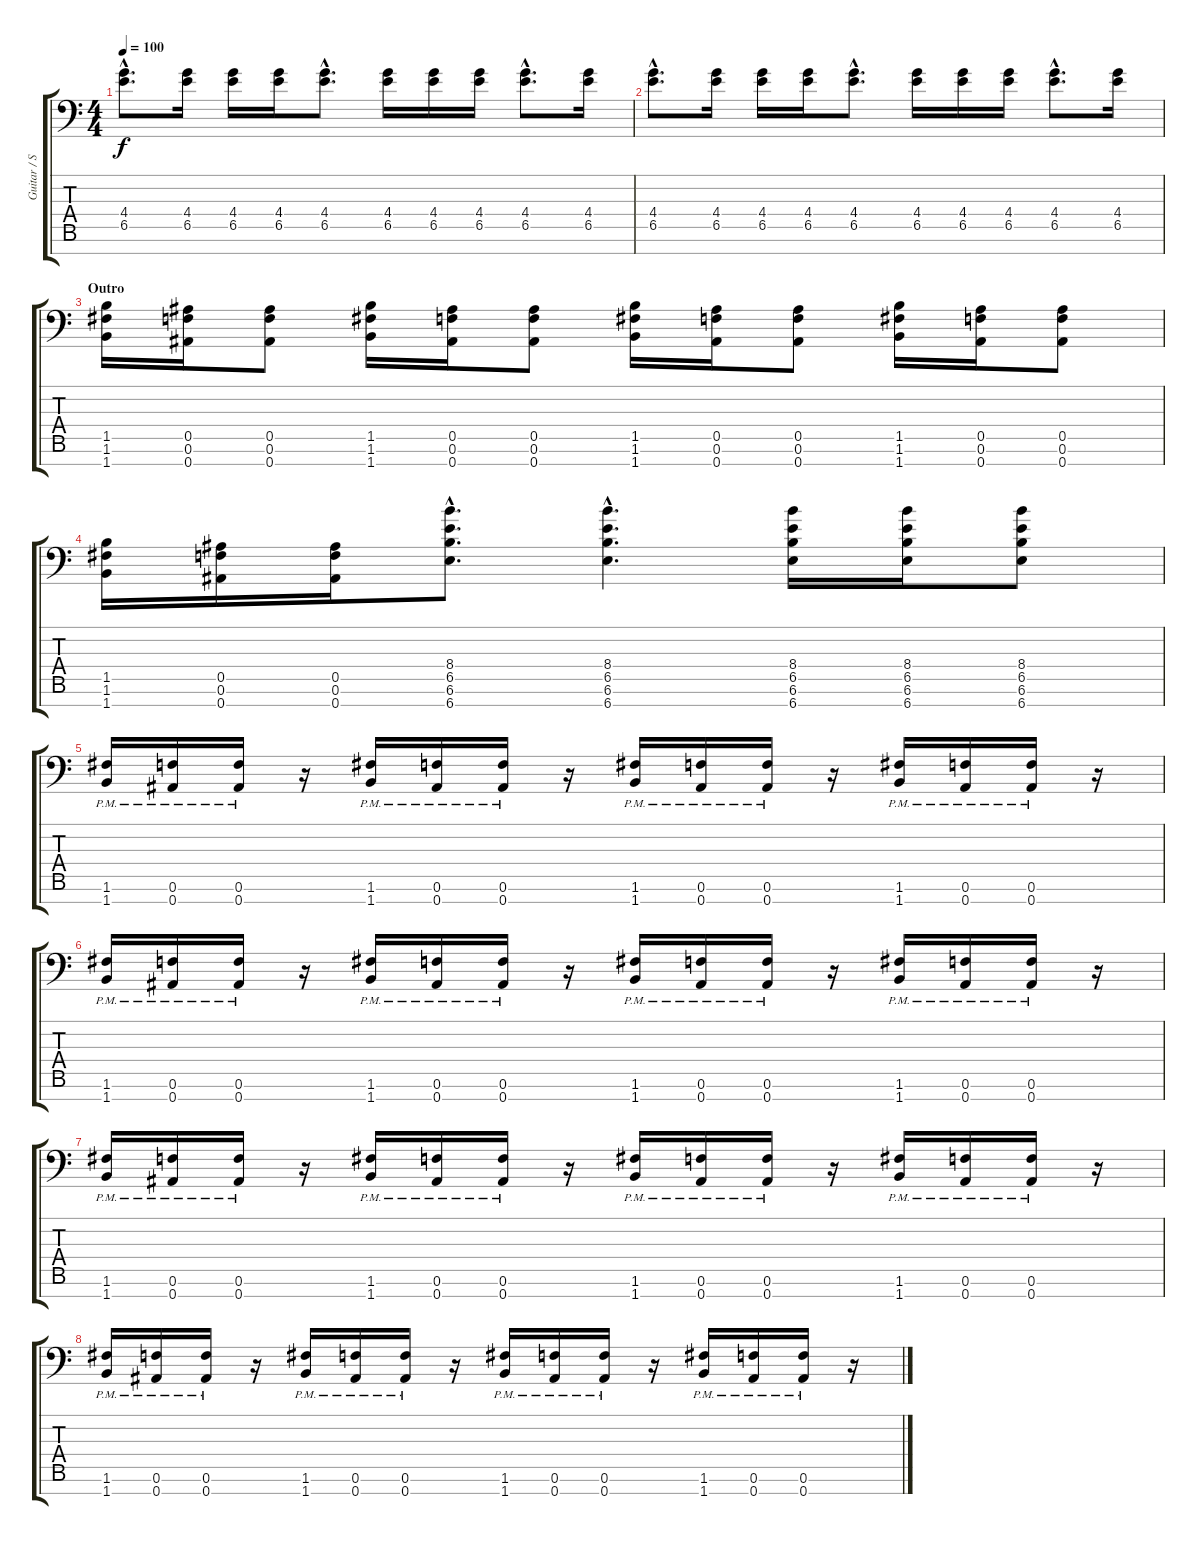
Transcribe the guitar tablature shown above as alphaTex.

\track ("Guitar / Stephen Carpenter" "Guitar / S") {instrument overdrivenguitar}
\staff {score tabs}
\tuning (F4 C4 Ab3 Eb3 Bb2 F2 Bb1) {hide}
\ts (4 4)
\tempo 100
\clef f4
\ks c
(4.4{hac} 6.5{hac}).8{d dy f} (4.4 6.5).16 (4.4 6.5).16 (4.4 6.5).16 (4.4{hac} 6.5{hac}).8{d} (4.4 6.5).16 (4.4 6.5).16 (4.4 6.5).16 (4.4{hac} 6.5{hac}).8{d} (4.4 6.5).16 |
(4.4{hac} 6.5{hac}).8{d} (4.4 6.5).16 (4.4 6.5).16 (4.4 6.5).16 (4.4{hac} 6.5{hac}).8{d} (4.4 6.5).16 (4.4 6.5).16 (4.4 6.5).16 (4.4{hac} 6.5{hac}).8{d} (4.4 6.5).16 |
\section ("" "Outro")
(1.5 1.6 1.7).16{volume 13 instrument overdrivenguitar} (0.5 0.6 0.7).16 (0.5 0.6 0.7).8 (1.5 1.6 1.7).16 (0.5 0.6 0.7).16 (0.5 0.6 0.7).8 (1.5 1.6 1.7).16 (0.5 0.6 0.7).16 (0.5 0.6 0.7).8 (1.5 1.6 1.7).16 (0.5 0.6 0.7).16 (0.5 0.6 0.7).8 |
(1.5 1.6 1.7).16 (0.5 0.6 0.7).16 (0.5 0.6 0.7).16 (8.4{hac} 6.5{hac} 6.6{hac} 6.7{hac}).8{d} (8.4{hac} 6.5{hac} 6.6{hac} 6.7{hac}).4{d} (8.4 6.5 6.6 6.7).16 (8.4 6.5 6.6 6.7).16 (8.4 6.5 6.6 6.7).8 |
(1.6{pm} 1.7{pm}).16 (0.6{pm} 0.7{pm}).16 (0.6{pm} 0.7{pm}).16 r.16 (1.6{pm} 1.7{pm}).16 (0.6{pm} 0.7{pm}).16 (0.6{pm} 0.7{pm}).16 r.16 (1.6{pm} 1.7{pm}).16 (0.6{pm} 0.7{pm}).16 (0.6{pm} 0.7{pm}).16 r.16 (1.6{pm} 1.7{pm}).16 (0.6{pm} 0.7{pm}).16 (0.6{pm} 0.7{pm}).16 r.16 |
(1.6{pm} 1.7{pm}).16 (0.6{pm} 0.7{pm}).16 (0.6{pm} 0.7{pm}).16 r.16 (1.6{pm} 1.7{pm}).16 (0.6{pm} 0.7{pm}).16 (0.6{pm} 0.7{pm}).16 r.16 (1.6{pm} 1.7{pm}).16 (0.6{pm} 0.7{pm}).16 (0.6{pm} 0.7{pm}).16 r.16 (1.6{pm} 1.7{pm}).16 (0.6{pm} 0.7{pm}).16 (0.6{pm} 0.7{pm}).16 r.16 |
(1.6{pm} 1.7{pm}).16 (0.6{pm} 0.7{pm}).16 (0.6{pm} 0.7{pm}).16 r.16 (1.6{pm} 1.7{pm}).16 (0.6{pm} 0.7{pm}).16 (0.6{pm} 0.7{pm}).16 r.16 (1.6{pm} 1.7{pm}).16 (0.6{pm} 0.7{pm}).16 (0.6{pm} 0.7{pm}).16 r.16 (1.6{pm} 1.7{pm}).16 (0.6{pm} 0.7{pm}).16 (0.6{pm} 0.7{pm}).16 r.16 |
(1.6{pm} 1.7{pm}).16 (0.6{pm} 0.7{pm}).16 (0.6{pm} 0.7{pm}).16 r.16 (1.6{pm} 1.7{pm}).16 (0.6{pm} 0.7{pm}).16 (0.6{pm} 0.7{pm}).16 r.16 (1.6{pm} 1.7{pm}).16 (0.6{pm} 0.7{pm}).16 (0.6{pm} 0.7{pm}).16 r.16 (1.6{pm} 1.7{pm}).16 (0.6{pm} 0.7{pm}).16 (0.6{pm} 0.7{pm}).16 r.16
